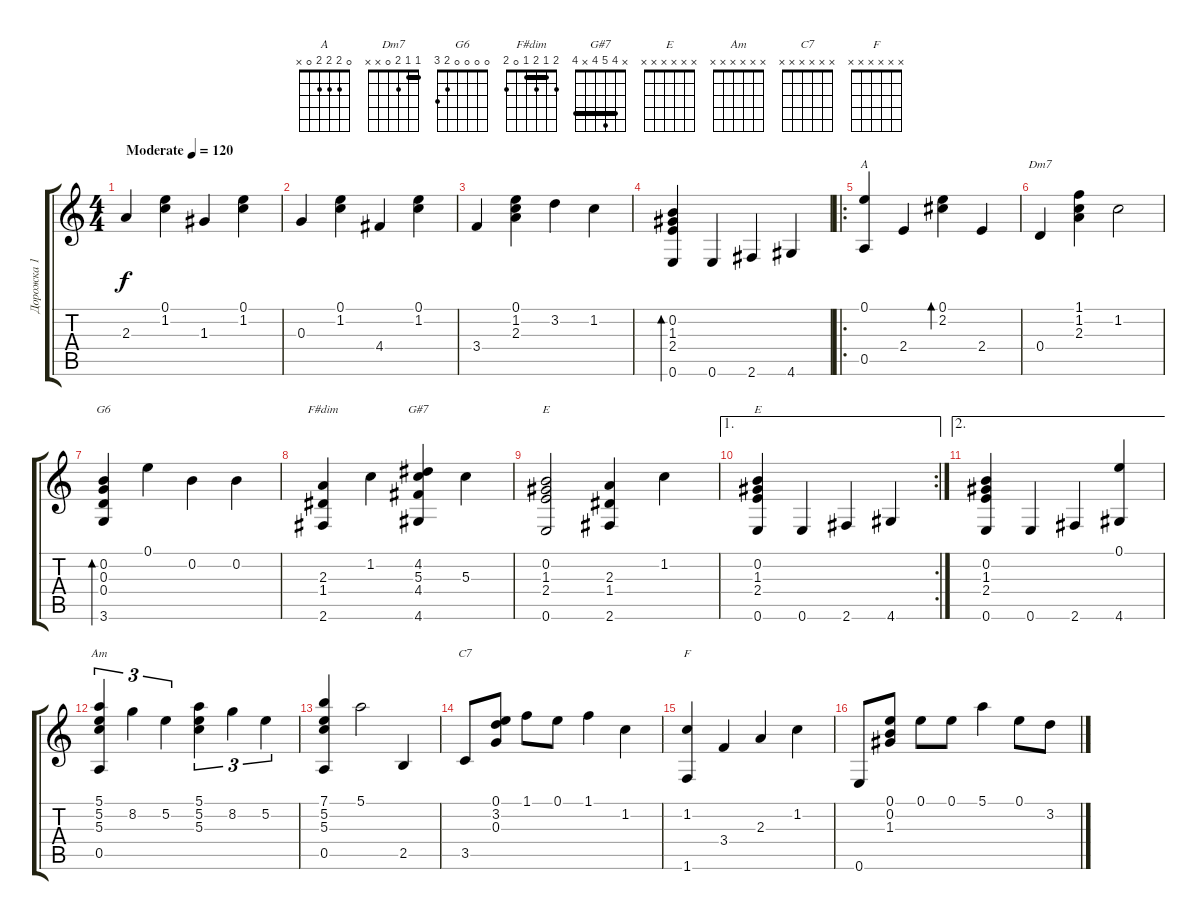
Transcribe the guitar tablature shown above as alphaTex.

\track ("Дорожка 1" "Дорожка 1") {instrument acousticguitarsteel}
\staff {score tabs}
\tuning (E4 B3 G3 D3 A2 E2) {hide}
\chord ("A" 0 2 2 2 0 x)
\chord ("Dm7" 1 1 2 0 x x) {barre 1}
\chord ("G6" 0 0 0 0 2 3)
\chord ("F#dim" 2 1 2 1 0 2) {barre 1}
\chord ("G#7" x 4 5 4 x 4) {barre 4}
\chord ("E" x 0 1 2 x 0)
\chord ("E" x x x x x x)
\chord ("Am" x x x x x x)
\chord ("C7" x x x x x x)
\chord ("F" x x x x x x)
\ts (4 4)
\tempo (120 "Moderate")
\clef g2
\ks c
2.3.4{dy f instrument acousticguitarsteel} (0.1 1.2).4 1.3.4 (0.1 1.2).4 |
0.3.4 (0.1 1.2).4 4.4.4 (0.1 1.2).4 |
3.4.4 (0.1 1.2 2.3).4 3.2.4 1.2.4 |
(0.2 1.3 2.4 0.6).4{bd 240} 0.6.4 2.6.4 4.6.4 |
\ro
(0.1 0.5).4{ch "A"} 2.4.4 (0.1 2.2).4{bd 60} 2.4.4 |
0.4.4{ch "Dm7"} (1.1 1.2 2.3).4 1.2.2 |
(0.2 0.3 0.4 3.6).4{bd 240 ch "G6"} 0.1.4 0.2.4 0.2.4 |
(2.3 1.4 2.6).4{ch "F#dim"} 1.2.4 (4.2 5.3 4.4 4.6).4{ch "G#7"} 5.3.4 |
(0.2 1.3 2.4 0.6).2{ch "E"} (2.3 1.4 2.6).4 1.2.4 |
\ae 1
\rc 2
(0.2 1.3 2.4 0.6).4{ch "E"} 0.6.4 2.6.4 4.6.4 |
\ae 2
(0.2 1.3 2.4 0.6).4 0.6.4 2.6.4 (0.1 4.6).4 |
(5.1 5.2 5.3 0.5).4{tu (3 2) ch "Am"} 8.2.4{tu (3 2)} 5.2.4{tu (3 2)} (5.1 5.2 5.3).4{tu (3 2)} 8.2.4{tu (3 2)} 5.2.4{tu (3 2)} |
(7.1 5.2 5.3 0.5).4 5.1.2 2.5.4 |
3.5.8{ch "C7"} (0.1 3.2 0.3).8 1.1.8 0.1.8 1.1.4 1.2.4 |
(1.2 1.6).4{ch "F"} 3.4.4 2.3.4 1.2.4 |
0.6.8 (0.1 0.2 1.3).8 0.1.8 0.1.8 5.1.4 0.1.8 3.2.8
